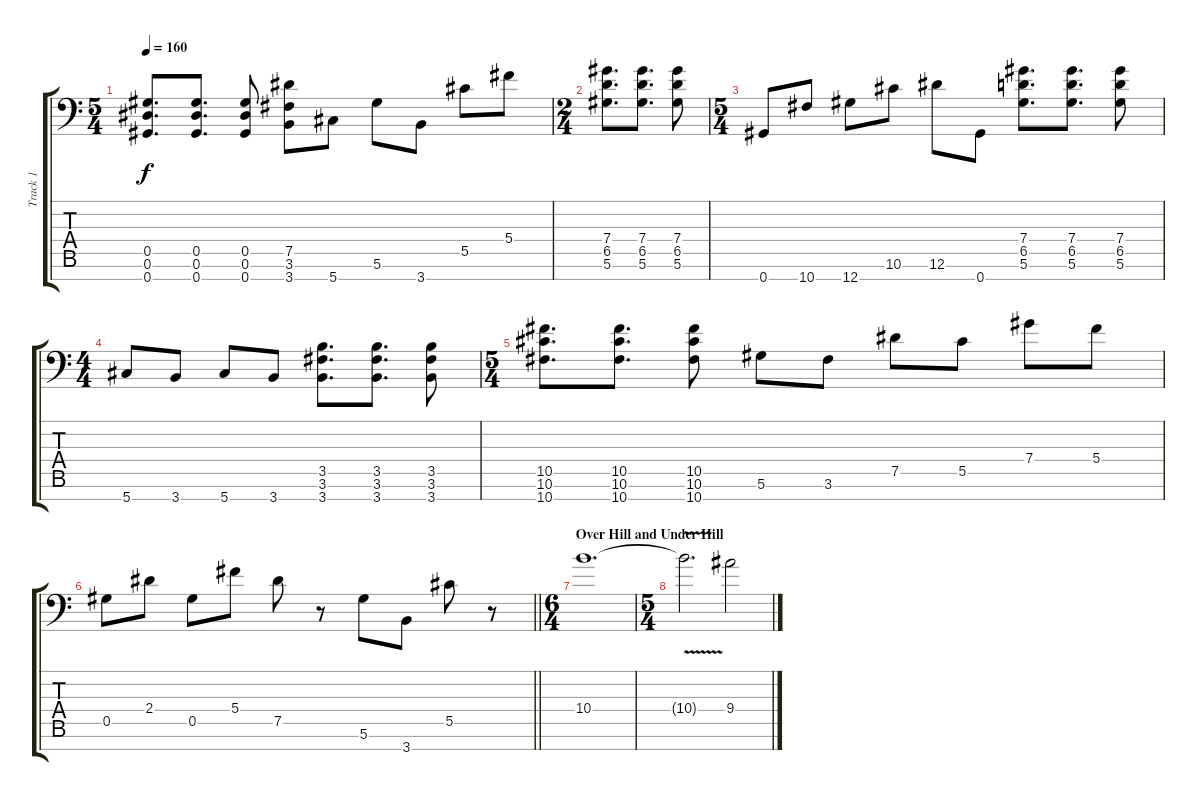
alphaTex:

\track ("Track 1" "Track 1") {instrument distortionguitar}
\staff {score tabs}
\tuning (Eb4 Bb3 F3 Db3 Ab2 Eb2 Ab1) {hide}
\ts (5 4)
\tempo 160
\clef f4
\ks c
(0.5 0.6 0.7).8{d dy f} (0.5 0.6 0.7).8{d} (0.5 0.6 0.7).8 (7.5 3.6 3.7).8 5.7.8 5.6.8 3.7.8 5.5.8 5.4.8 |
\ts (2 4)
(7.4 6.5 5.6).8{d} (7.4 6.5 5.6).8{d} (7.4 6.5 5.6).8 |
\ts (5 4)
0.7.8 10.7.8 12.7.8 10.6.8 12.6.8 0.7.8 (7.4 6.5 5.6).8{d} (7.4 6.5 5.6).8{d} (7.4 6.5 5.6).8 |
\ts (4 4)
5.7.8 3.7.8 5.7.8 3.7.8 (3.5 3.6 3.7).8{d} (3.5 3.6 3.7).8{d} (3.5 3.6 3.7).8 |
\ts (5 4)
(10.5 10.6 10.7).8{d} (10.5 10.6 10.7).8{d} (10.5 10.6 10.7).8 5.6.8 3.6.8 7.5.8 5.5.8 7.4.8 5.4.8 |
\barLineRight lightlight
0.5.8 2.4.8 0.5.8 5.4.8 7.5.8 r.8 5.6.8 3.7.8 5.5.8 r.8 |
\ts (6 4)
\section ("" "Over Hill and Under Hill")
10.4.1{d} |
\ts (5 4)
10.4{v t}.2{d} 9.4.2
